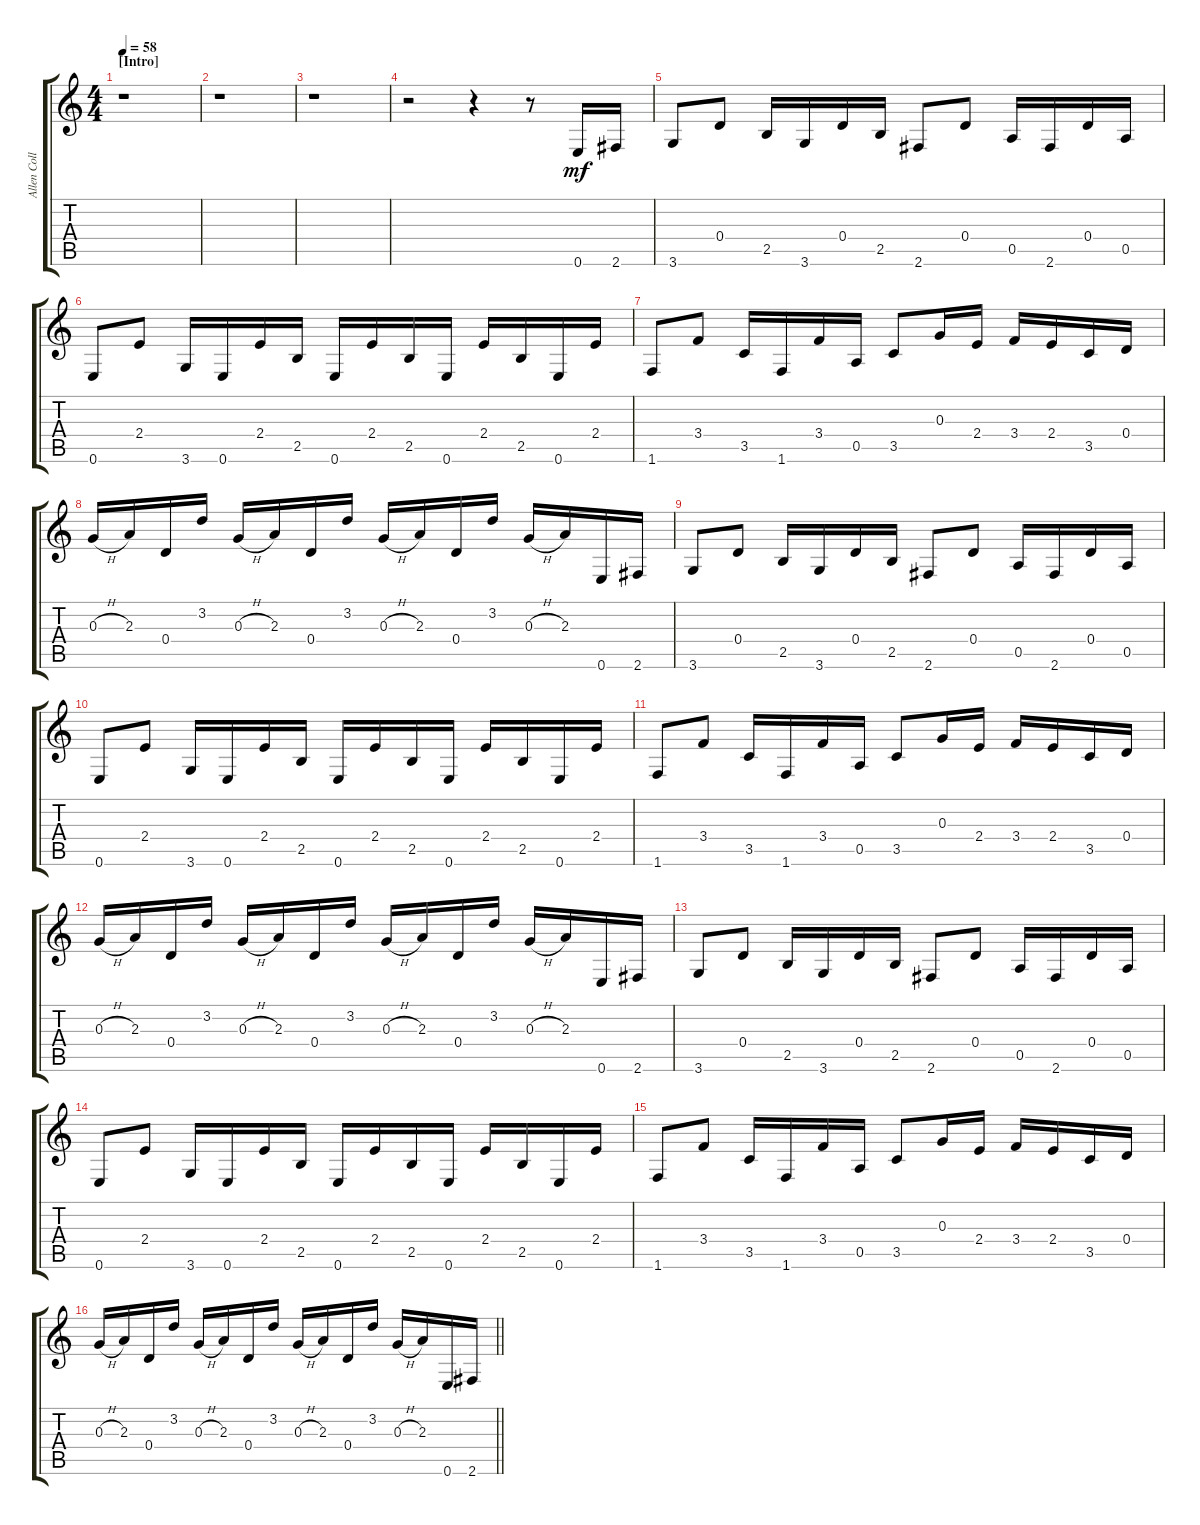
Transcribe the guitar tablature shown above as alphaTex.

\track ("Allen Collins (Clean/Solo Guitar)" "Allen Coll") {instrument overdrivenguitar}
\staff {score tabs}
\tuning (E4 B3 G3 D3 A2 E2) {hide}
\ts (4 4)
\section ("" "[Intro]")
\tempo 58
\clef g2
\ks c
r.1{dy mf instrument overdrivenguitar} |
r.1 |
r.1 |
r.2{volume 9 instrument electricguitarjazz} r.4 r.8 0.6.16 2.6.16 |
3.6.8 0.4.8 2.5.16 3.6.16 0.4.16 2.5.16 2.6.8 0.4.8 0.5.16 2.6.16 0.4.16 0.5.16 |
0.6.8 2.4.8 3.6.16 0.6.16 2.4.16 2.5.16 0.6.16 2.4.16 2.5.16 0.6.16 2.4.16 2.5.16 0.6.16 2.4.16 |
1.6.8 3.4.8 3.5.16 1.6.16 3.4.16 0.5.16 3.5.8 0.3.16 2.4.16 3.4.16 2.4.16 3.5.16 0.4.16 |
0.3{h}.16 2.3.16 0.4.16 3.2.16 0.3{h}.16 2.3.16 0.4.16 3.2.16 0.3{h}.16 2.3.16 0.4.16 3.2.16 0.3{h}.16 2.3.16 0.6.16 2.6.16 |
3.6.8 0.4.8 2.5.16 3.6.16 0.4.16 2.5.16 2.6.8 0.4.8 0.5.16 2.6.16 0.4.16 0.5.16 |
0.6.8 2.4.8 3.6.16 0.6.16 2.4.16 2.5.16 0.6.16 2.4.16 2.5.16 0.6.16 2.4.16 2.5.16 0.6.16 2.4.16 |
1.6.8 3.4.8 3.5.16 1.6.16 3.4.16 0.5.16 3.5.8 0.3.16 2.4.16 3.4.16 2.4.16 3.5.16 0.4.16 |
0.3{h}.16 2.3.16 0.4.16 3.2.16 0.3{h}.16 2.3.16 0.4.16 3.2.16 0.3{h}.16 2.3.16 0.4.16 3.2.16 0.3{h}.16 2.3.16 0.6.16 2.6.16 |
3.6.8 0.4.8 2.5.16 3.6.16 0.4.16 2.5.16 2.6.8 0.4.8 0.5.16 2.6.16 0.4.16 0.5.16 |
0.6.8 2.4.8 3.6.16 0.6.16 2.4.16 2.5.16 0.6.16 2.4.16 2.5.16 0.6.16 2.4.16 2.5.16 0.6.16 2.4.16 |
1.6.8 3.4.8 3.5.16 1.6.16 3.4.16 0.5.16 3.5.8 0.3.16 2.4.16 3.4.16 2.4.16 3.5.16 0.4.16 |
\barLineRight lightlight
0.3{h}.16 2.3.16 0.4.16 3.2.16 0.3{h}.16 2.3.16 0.4.16 3.2.16 0.3{h}.16 2.3.16 0.4.16 3.2.16 0.3{h}.16 2.3.16 0.6.16 2.6.16
